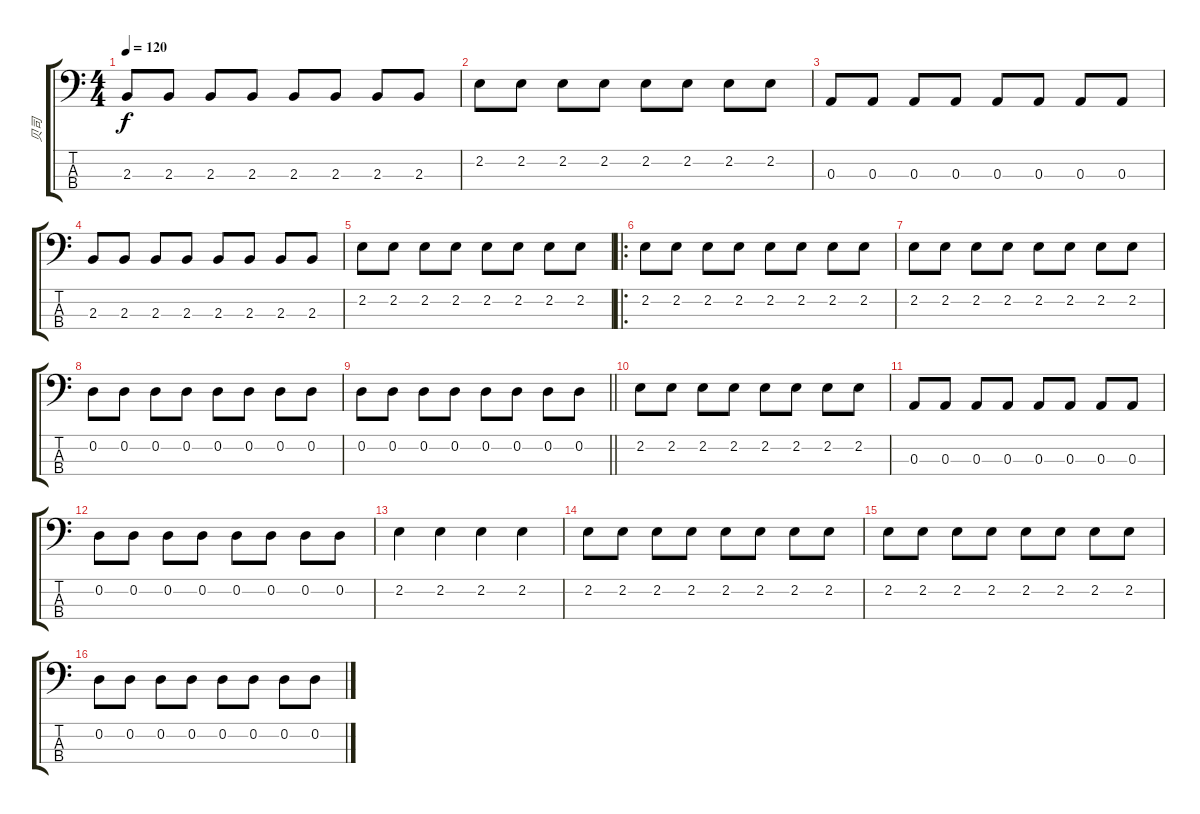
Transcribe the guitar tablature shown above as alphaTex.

\track ("贝司" "贝司") {instrument electricbassfinger}
\staff {score tabs}
\tuning (G2 D2 A1 E1) {hide}
\ts (4 4)
\tempo 120
\clef f4
\ks c
2.3.8{dy f} 2.3.8 2.3.8 2.3.8 2.3.8 2.3.8 2.3.8 2.3.8 |
2.2.8 2.2.8 2.2.8 2.2.8 2.2.8 2.2.8 2.2.8 2.2.8 |
0.3.8 0.3.8 0.3.8 0.3.8 0.3.8 0.3.8 0.3.8 0.3.8 |
2.3.8 2.3.8 2.3.8 2.3.8 2.3.8 2.3.8 2.3.8 2.3.8 |
2.2.8 2.2.8 2.2.8 2.2.8 2.2.8 2.2.8 2.2.8 2.2.8 |
\ro
2.2.8 2.2.8 2.2.8 2.2.8 2.2.8 2.2.8 2.2.8 2.2.8 |
2.2.8 2.2.8 2.2.8 2.2.8 2.2.8 2.2.8 2.2.8 2.2.8 |
0.2.8 0.2.8 0.2.8 0.2.8 0.2.8 0.2.8 0.2.8 0.2.8 |
\barLineRight lightlight
0.2.8 0.2.8 0.2.8 0.2.8 0.2.8 0.2.8 0.2.8 0.2.8 |
\section ("" "")
2.2.8 2.2.8 2.2.8 2.2.8 2.2.8 2.2.8 2.2.8 2.2.8 |
0.3.8 0.3.8 0.3.8 0.3.8 0.3.8 0.3.8 0.3.8 0.3.8 |
0.2.8 0.2.8 0.2.8 0.2.8 0.2.8 0.2.8 0.2.8 0.2.8 |
2.2.4 2.2.4 2.2.4 2.2.4 |
2.2.8 2.2.8 2.2.8 2.2.8 2.2.8 2.2.8 2.2.8 2.2.8 |
2.2.8 2.2.8 2.2.8 2.2.8 2.2.8 2.2.8 2.2.8 2.2.8 |
0.2.8 0.2.8 0.2.8 0.2.8 0.2.8 0.2.8 0.2.8 0.2.8
